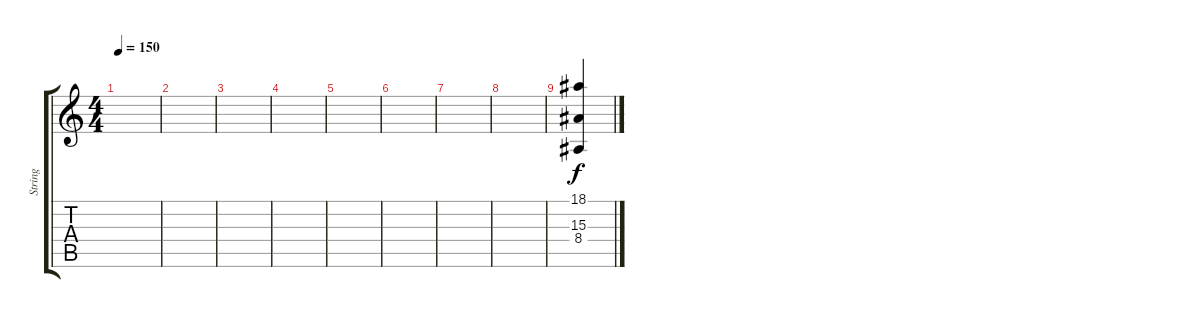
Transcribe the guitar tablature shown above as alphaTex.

\track ("String" "String") {instrument lead7fifths}
\staff {score tabs}
\tuning (E4 B3 G3 D3 A2 E2) {hide}
\ts (4 4)
\tempo 150
\clef g2
\ks c
|
|
|
|
|
|
|
|
(18.1 15.3 8.4).4{volume 16 instrument rockorgan}
